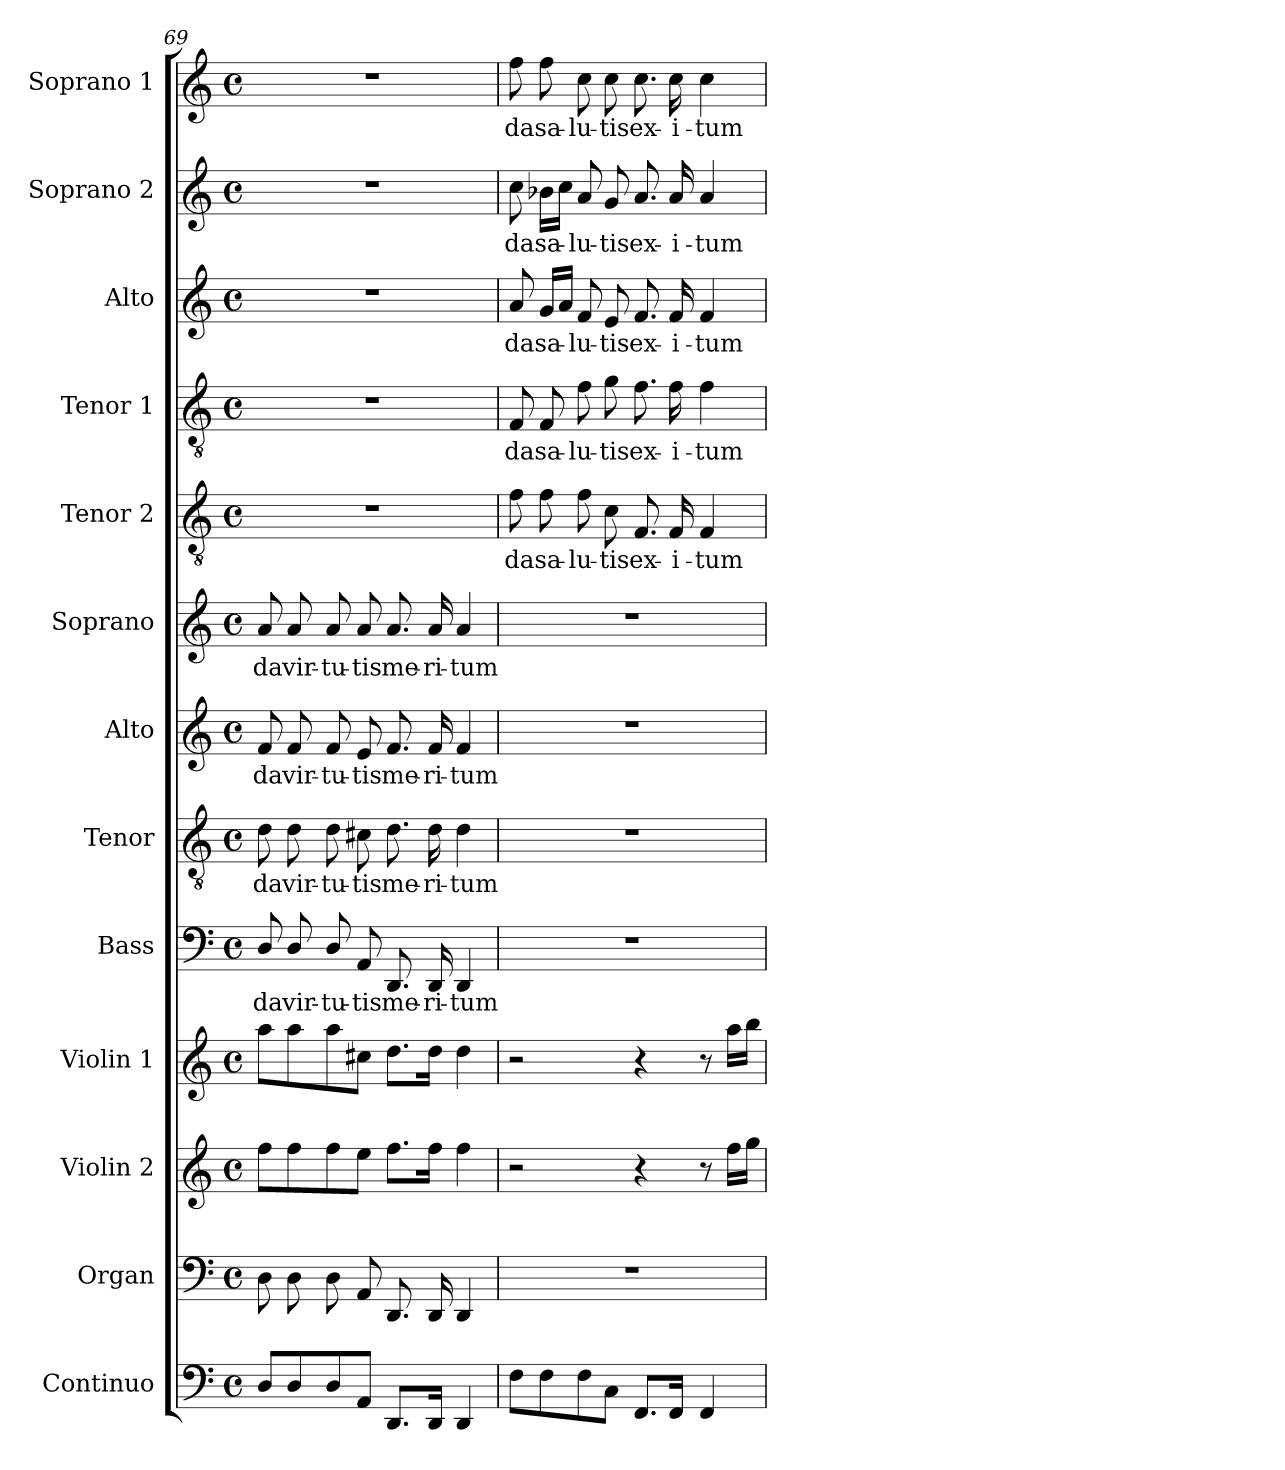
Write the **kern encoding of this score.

**kern	**kern	**kern	**kern	**kern	**text	**kern	**text	**kern	**text	**kern	**text	**kern	**text	**kern	**text	**kern	**text	**kern	**text	**kern	**text
*part13	*part12	*part11	*part10	*part9	*part9	*part8	*part8	*part7	*part7	*part6	*part6	*part5	*part5	*part4	*part4	*part3	*part3	*part2	*part2	*part1	*part1
*staff13	*staff12	*staff11	*staff10	*staff9	*staff9	*staff8	*staff8	*staff7	*staff7	*staff6	*staff6	*staff5	*staff5	*staff4	*staff4	*staff3	*staff3	*staff2	*staff2	*staff1	*staff1
*I"Continuo	*I"Organ	*I"Violin 2	*I"Violin 1	*I"Bass	*	*I"Tenor	*	*I"Alto	*	*I"Soprano	*	*I"Tenor 2	*	*I"Tenor 1	*	*I"Alto	*	*I"Soprano 2	*	*I"Soprano 1	*
*I'Cont.	*I'Org.	*I'Vln. 2	*I'Vln. 1	*I'B.	*	*I'T.	*	*I'A.	*	*I'S.	*	*I'T2.	*	*I'T1.	*	*I'A.	*	*I'S2.	*	*I'S1.	*
*clefF4	*clefF4	*clefG2	*clefG2	*clefF4	*	*clefGv2	*	*clefG2	*	*clefG2	*	*clefGv2	*	*clefGv2	*	*clefG2	*	*clefG2	*	*clefG2	*
*	*	*	*	*	*	*ITrd7c12	*	*	*	*	*	*ITrd7c12	*	*ITrd7c12	*	*	*	*	*	*	*
*k[]	*k[]	*k[]	*k[]	*k[]	*	*k[]	*	*k[]	*	*k[]	*	*k[]	*	*k[]	*	*k[]	*	*k[]	*	*k[]	*
*C:	*C:	*C:	*C:	*C:	*	*C:	*	*C:	*	*C:	*	*C:	*	*C:	*	*C:	*	*C:	*	*C:	*
*M4/4	*M4/4	*M4/4	*M4/4	*M4/4	*	*M4/4	*	*M4/4	*	*M4/4	*	*M4/4	*	*M4/4	*	*M4/4	*	*M4/4	*	*M4/4	*
*met(c)	*met(c)	*met(c)	*met(c)	*met(c)	*	*met(c)	*	*met(c)	*	*met(c)	*	*met(c)	*	*met(c)	*	*met(c)	*	*met(c)	*	*met(c)	*
=69	=69	=69	=69	=69	=69	=69	=69	=69	=69	=69	=69	=69	=69	=69	=69	=69	=69	=69	=69	=69	=69
!	!	!	!	!	!LO:LY:b:color=#000000	!	!	!	!	!	!	!	!	!	!	!	!	!	!	!	!
!	!	!	!	!	!	!	!LO:LY:b:color=#000000	!	!	!	!	!	!	!	!	!	!	!	!	!	!
!	!	!	!	!	!	!	!	!	!LO:LY:b:color=#000000	!	!	!	!	!	!	!	!	!	!	!	!
!	!	!	!	!	!	!	!	!	!	!	!LO:LY:b:color=#000000	!	!	!	!	!	!	!	!	!	!
8Di/L	8Di\	8ffi\L	8aai\L	8Di/	da	8Di\	da	8fi/	da	8ai/	da	1r	.	1r	.	1r	.	1r	.	1r	.
!	!	!	!	!	!LO:LY:b:color=#000000	!	!	!	!	!	!	!	!	!	!	!	!	!	!	!	!
!	!	!	!	!	!	!	!LO:LY:b:color=#000000	!	!	!	!	!	!	!	!	!	!	!	!	!	!
!	!	!	!	!	!	!	!	!	!LO:LY:b:color=#000000	!	!	!	!	!	!	!	!	!	!	!	!
!	!	!	!	!	!	!	!	!	!	!	!LO:LY:b:color=#000000	!	!	!	!	!	!	!	!	!	!
8Di/	8Di\	8ffi\	8aai\	8Di/	vir-	8Di\	vir-	8fi/	vir-	8ai/	vir-	.	.	.	.	.	.	.	.	.	.
!	!	!	!	!	!LO:LY:b:color=#000000	!	!	!	!	!	!	!	!	!	!	!	!	!	!	!	!
!	!	!	!	!	!	!	!LO:LY:b:color=#000000	!	!	!	!	!	!	!	!	!	!	!	!	!	!
!	!	!	!	!	!	!	!	!	!LO:LY:b:color=#000000	!	!	!	!	!	!	!	!	!	!	!	!
!	!	!	!	!	!	!	!	!	!	!	!LO:LY:b:color=#000000	!	!	!	!	!	!	!	!	!	!
8Di/	8Di\	8ffi\	8aai\	8Di/	-tu-	8Di\	-tu-	8fi/	-tu-	8ai/	-tu-	.	.	.	.	.	.	.	.	.	.
!	!	!	!	!	!LO:LY:b:color=#000000	!	!	!	!	!	!	!	!	!	!	!	!	!	!	!	!
!	!	!	!	!	!	!	!LO:LY:b:color=#000000	!	!	!	!	!	!	!	!	!	!	!	!	!	!
!	!	!	!	!	!	!	!	!	!LO:LY:b:color=#000000	!	!	!	!	!	!	!	!	!	!	!	!
!	!	!	!	!	!	!	!	!	!	!	!LO:LY:b:color=#000000	!	!	!	!	!	!	!	!	!	!
8AAi/J	8AAi/	8eei\J	8cc#Xi\J	8AAi/	-tis	8C#Xi\	-tis	8ei/	-tis	8ai/	-tis	.	.	.	.	.	.	.	.	.	.
!	!	!	!	!	!LO:LY:b:color=#000000	!	!	!	!	!	!	!	!	!	!	!	!	!	!	!	!
!	!	!	!	!	!	!	!LO:LY:b:color=#000000	!	!	!	!	!	!	!	!	!	!	!	!	!	!
!	!	!	!	!	!	!	!	!	!LO:LY:b:color=#000000	!	!	!	!	!	!	!	!	!	!	!	!
!	!	!	!	!	!	!	!	!	!	!	!LO:LY:b:color=#000000	!	!	!	!	!	!	!	!	!	!
8.DDi/L	8.DDi/	8.ffi\L	8.ddi\L	8.DDi/	me-	8.Di\	me-	8.fi/	me-	8.ai/	me-	.	.	.	.	.	.	.	.	.	.
!	!	!	!	!	!LO:LY:b:color=#000000	!	!	!	!	!	!	!	!	!	!	!	!	!	!	!	!
!	!	!	!	!	!	!	!LO:LY:b:color=#000000	!	!	!	!	!	!	!	!	!	!	!	!	!	!
!	!	!	!	!	!	!	!	!	!LO:LY:b:color=#000000	!	!	!	!	!	!	!	!	!	!	!	!
!	!	!	!	!	!	!	!	!	!	!	!LO:LY:b:color=#000000	!	!	!	!	!	!	!	!	!	!
16DDi/Jk	16DDi/	16ffi\Jk	16ddi\Jk	16DDi/	-ri-	16Di\	-ri-	16fi/	-ri-	16ai/	-ri-	.	.	.	.	.	.	.	.	.	.
!	!	!	!	!	!LO:LY:b:color=#000000	!	!	!	!	!	!	!	!	!	!	!	!	!	!	!	!
!	!	!	!	!	!	!	!LO:LY:b:color=#000000	!	!	!	!	!	!	!	!	!	!	!	!	!	!
!	!	!	!	!	!	!	!	!	!LO:LY:b:color=#000000	!	!	!	!	!	!	!	!	!	!	!	!
!	!	!	!	!	!	!	!	!	!	!	!LO:LY:b:color=#000000	!	!	!	!	!	!	!	!	!	!
4DDi/	4DDi/	4ffi\	4ddi\	4DDi/	-tum	4Di\	-tum	4fi/	-tum	4ai/	-tum	.	.	.	.	.	.	.	.	.	.
=70	=70	=70	=70	=70	=70	=70	=70	=70	=70	=70	=70	=70	=70	=70	=70	=70	=70	=70	=70	=70	=70
!	!	!	!	!	!	!	!	!	!	!	!	!	!LO:LY:b:color=#000000	!	!	!	!	!	!	!	!
!	!	!	!	!	!	!	!	!	!	!	!	!	!	!	!LO:LY:b:color=#000000	!	!	!	!	!	!
!	!	!	!	!	!	!	!	!	!	!	!	!	!	!	!	!	!LO:LY:b:color=#000000	!	!	!	!
!	!	!	!	!	!	!	!	!	!	!	!	!	!	!	!	!	!	!	!LO:LY:b:color=#000000	!	!
!	!	!	!	!	!	!	!	!	!	!	!	!	!	!	!	!	!	!	!	!	!LO:LY:b:color=#000000
8Fi\L	1r	2r	2r	1r	.	1r	.	1r	.	1r	.	8Fi\	da	8FFi/	da	8ai/	da	8cci\	da	8ffi\	da
!	!	!	!	!	!	!	!	!	!	!	!	!	!LO:LY:b:color=#000000	!	!	!	!	!	!	!	!
!	!	!	!	!	!	!	!	!	!	!	!	!	!	!	!LO:LY:b:color=#000000	!	!	!	!	!	!
!	!	!	!	!	!	!	!	!	!	!	!	!	!	!	!	!	!LO:LY:b:color=#000000	!	!	!	!
!	!	!	!	!	!	!	!	!	!	!	!	!	!	!	!	!	!	!	!LO:LY:b:color=#000000	!	!
!	!	!	!	!	!	!	!	!	!	!	!	!	!	!	!	!	!	!	!	!	!LO:LY:b:color=#000000
8Fi\	.	.	.	.	.	.	.	.	.	.	.	8Fi\	sa-	8FFi/	sa-	16gi/LL	sa-	16b-Xi\LL	sa-	8ffi\	sa-
.	.	.	.	.	.	.	.	.	.	.	.	.	.	.	.	16ai/JJ	.	16cci\JJ	.	.	.
!	!	!	!	!	!	!	!	!	!	!	!	!	!LO:LY:b:color=#000000	!	!	!	!	!	!	!	!
!	!	!	!	!	!	!	!	!	!	!	!	!	!	!	!LO:LY:b:color=#000000	!	!	!	!	!	!
!	!	!	!	!	!	!	!	!	!	!	!	!	!	!	!	!	!LO:LY:b:color=#000000	!	!	!	!
!	!	!	!	!	!	!	!	!	!	!	!	!	!	!	!	!	!	!	!LO:LY:b:color=#000000	!	!
!	!	!	!	!	!	!	!	!	!	!	!	!	!	!	!	!	!	!	!	!	!LO:LY:b:color=#000000
8Fi\	.	.	.	.	.	.	.	.	.	.	.	8Fi\	-lu-	8Fi\	-lu-	8fi/	-lu-	8ai/	-lu-	8cci\	-lu-
!	!	!	!	!	!	!	!	!	!	!	!	!	!LO:LY:b:color=#000000	!	!	!	!	!	!	!	!
!	!	!	!	!	!	!	!	!	!	!	!	!	!	!	!LO:LY:b:color=#000000	!	!	!	!	!	!
!	!	!	!	!	!	!	!	!	!	!	!	!	!	!	!	!	!LO:LY:b:color=#000000	!	!	!	!
!	!	!	!	!	!	!	!	!	!	!	!	!	!	!	!	!	!	!	!LO:LY:b:color=#000000	!	!
!	!	!	!	!	!	!	!	!	!	!	!	!	!	!	!	!	!	!	!	!	!LO:LY:b:color=#000000
8Ci\J	.	.	.	.	.	.	.	.	.	.	.	8Ci\	-tis	8Gi\	-tis	8ei/	-tis	8gi/	-tis	8cci\	-tis
!	!	!	!	!	!	!	!	!	!	!	!	!	!LO:LY:b:color=#000000	!	!	!	!	!	!	!	!
!	!	!	!	!	!	!	!	!	!	!	!	!	!	!	!LO:LY:b:color=#000000	!	!	!	!	!	!
!	!	!	!	!	!	!	!	!	!	!	!	!	!	!	!	!	!LO:LY:b:color=#000000	!	!	!	!
!	!	!	!	!	!	!	!	!	!	!	!	!	!	!	!	!	!	!	!LO:LY:b:color=#000000	!	!
!	!	!	!	!	!	!	!	!	!	!	!	!	!	!	!	!	!	!	!	!	!LO:LY:b:color=#000000
8.FFi/L	.	4r	4r	.	.	.	.	.	.	.	.	8.FFi/	ex-	8.Fi\	ex-	8.fi/	ex-	8.ai/	ex-	8.cci\	ex-
!	!	!	!	!	!	!	!	!	!	!	!	!	!LO:LY:b:color=#000000	!	!	!	!	!	!	!	!
!	!	!	!	!	!	!	!	!	!	!	!	!	!	!	!LO:LY:b:color=#000000	!	!	!	!	!	!
!	!	!	!	!	!	!	!	!	!	!	!	!	!	!	!	!	!LO:LY:b:color=#000000	!	!	!	!
!	!	!	!	!	!	!	!	!	!	!	!	!	!	!	!	!	!	!	!LO:LY:b:color=#000000	!	!
!	!	!	!	!	!	!	!	!	!	!	!	!	!	!	!	!	!	!	!	!	!LO:LY:b:color=#000000
16FFi/Jk	.	.	.	.	.	.	.	.	.	.	.	16FFi/	-i-	16Fi\	-i-	16fi/	-i-	16ai/	-i-	16cci\	-i-
!	!	!	!	!	!	!	!	!	!	!	!	!	!LO:LY:b:color=#000000	!	!	!	!	!	!	!	!
!	!	!	!	!	!	!	!	!	!	!	!	!	!	!	!LO:LY:b:color=#000000	!	!	!	!	!	!
!	!	!	!	!	!	!	!	!	!	!	!	!	!	!	!	!	!LO:LY:b:color=#000000	!	!	!	!
!	!	!	!	!	!	!	!	!	!	!	!	!	!	!	!	!	!	!	!LO:LY:b:color=#000000	!	!
!	!	!	!	!	!	!	!	!	!	!	!	!	!	!	!	!	!	!	!	!	!LO:LY:b:color=#000000
4FFi/	.	8r	8r	.	.	.	.	.	.	.	.	4FFi/	-tum	4Fi\	-tum	4fi/	-tum	4ai/	-tum	4cci\	-tum
.	.	16ffi\LL	16aai\LL	.	.	.	.	.	.	.	.	.	.	.	.	.	.	.	.	.	.
.	.	16ggi\JJ	16bbi\JJ	.	.	.	.	.	.	.	.	.	.	.	.	.	.	.	.	.	.
=	=	=	=	=	=	=	=	=	=	=	=	=	=	=	=	=	=	=	=	=	=
*-	*-	*-	*-	*-	*-	*-	*-	*-	*-	*-	*-	*-	*-	*-	*-	*-	*-	*-	*-	*-	*-
